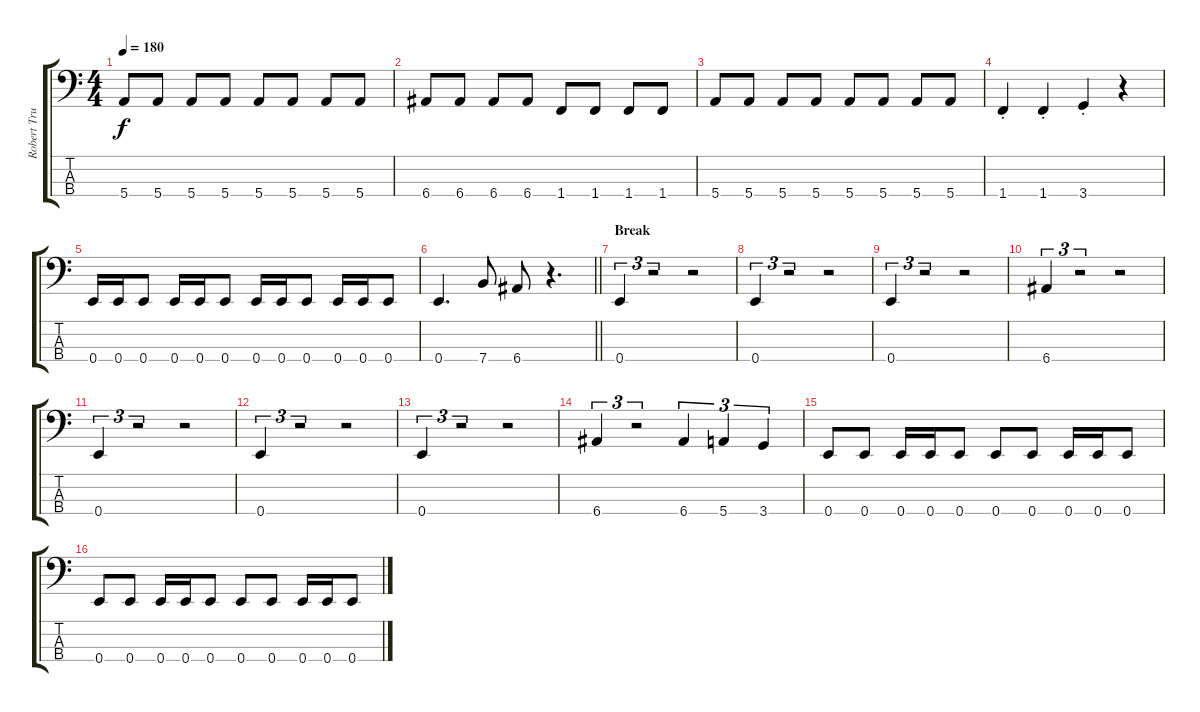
\track ("Robert Trujillo" "Robert Tru") {instrument electricbassfinger}
\staff {score tabs}
\tuning (G2 D2 A1 E1) {hide}
\ts (4 4)
\tempo 180
\clef f4
\ks c
5.4.8{dy f} 5.4.8 5.4.8 5.4.8 5.4.8 5.4.8 5.4.8 5.4.8 |
6.4.8 6.4.8 6.4.8 6.4.8 1.4.8 1.4.8 1.4.8 1.4.8 |
5.4.8 5.4.8 5.4.8 5.4.8 5.4.8 5.4.8 5.4.8 5.4.8 |
1.4{st}.4 1.4{st}.4 3.4{st}.4 r.4 |
0.4.16 0.4.16 0.4.8 0.4.16 0.4.16 0.4.8 0.4.16 0.4.16 0.4.8 0.4.16 0.4.16 0.4.8 |
\barLineRight lightlight
0.4.4{d} 7.4.8 6.4.8 r.4{d} |
\section ("" "Break")
0.4.4{tu (3 2)} r.2{tu (3 2)} r.2 |
0.4.4{tu (3 2)} r.2{tu (3 2)} r.2 |
0.4.4{tu (3 2)} r.2{tu (3 2)} r.2 |
6.4.4{tu (3 2)} r.2{tu (3 2)} r.2 |
0.4.4{tu (3 2)} r.2{tu (3 2)} r.2 |
0.4.4{tu (3 2)} r.2{tu (3 2)} r.2 |
0.4.4{tu (3 2)} r.2{tu (3 2)} r.2 |
6.4.4{tu (3 2)} r.2{tu (3 2)} 6.4.4{tu (3 2)} 5.4.4{tu (3 2)} 3.4.4{tu (3 2)} |
0.4.8 0.4.8 0.4.16 0.4.16 0.4.8 0.4.8 0.4.8 0.4.16 0.4.16 0.4.8 |
0.4.8 0.4.8 0.4.16 0.4.16 0.4.8 0.4.8 0.4.8 0.4.16 0.4.16 0.4.8
